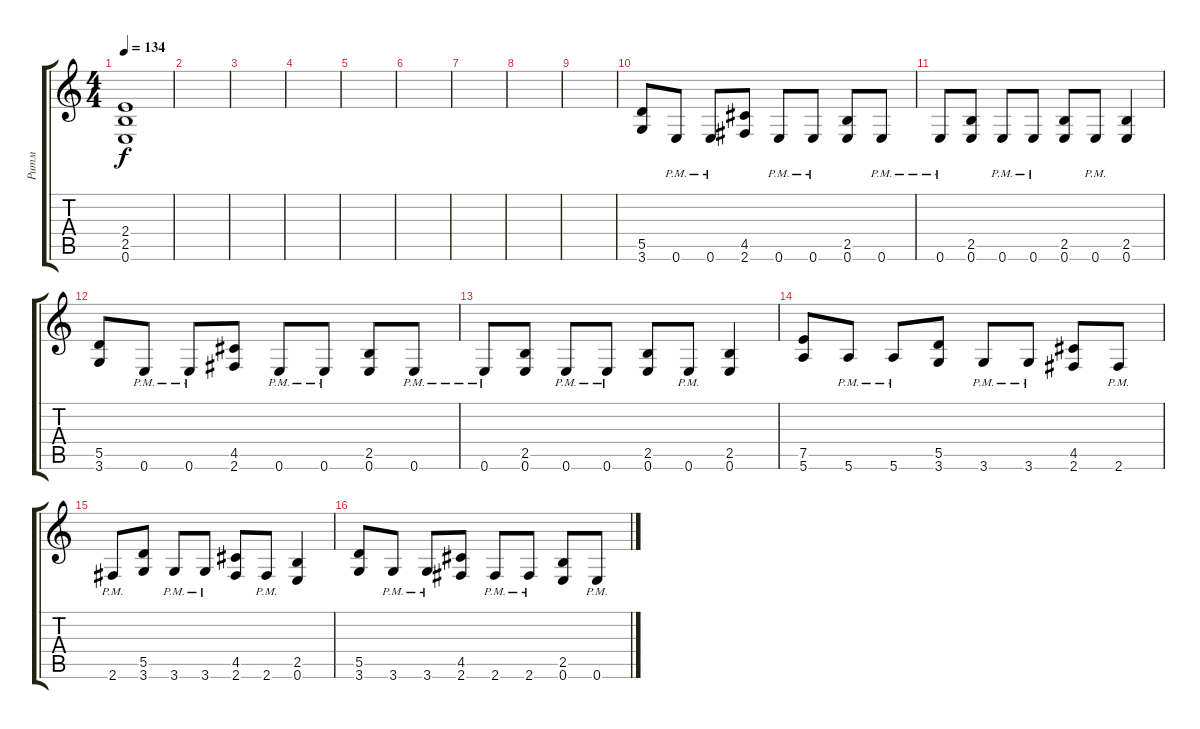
\track ("Ритм" "Ритм") {instrument distortionguitar}
\staff {score tabs}
\tuning (E4 B3 G3 D3 A2 E2) {hide}
\ts (4 4)
\tempo 134
\clef g2
\ks c
(2.4{t} 2.5{t} 0.6{t}).1{dy f} |
|
|
|
|
|
|
|
|
(5.5 3.6).8 0.6{pm}.8 0.6{pm}.8 (4.5 2.6).8 0.6{pm}.8 0.6{pm}.8 (2.5 0.6).8 0.6{pm}.8 |
0.6{pm}.8 (2.5 0.6).8 0.6{pm}.8 0.6{pm}.8 (2.5 0.6).8 0.6{pm}.8 (2.5 0.6).4 |
(5.5 3.6).8 0.6{pm}.8 0.6{pm}.8 (4.5 2.6).8 0.6{pm}.8 0.6{pm}.8 (2.5 0.6).8 0.6{pm}.8 |
0.6{pm}.8 (2.5 0.6).8 0.6{pm}.8 0.6{pm}.8 (2.5 0.6).8 0.6{pm}.8 (2.5 0.6).4 |
(7.5 5.6).8 5.6{pm}.8 5.6{pm}.8 (5.5 3.6).8 3.6{pm}.8 3.6{pm}.8 (4.5 2.6).8 2.6{pm}.8 |
2.6{pm}.8 (5.5 3.6).8 3.6{pm}.8 3.6{pm}.8 (4.5 2.6).8 2.6{pm}.8 (2.5 0.6).4 |
(5.5 3.6).8 3.6{pm}.8 3.6{pm}.8 (4.5 2.6).8 2.6{pm}.8 2.6{pm}.8 (2.5 0.6).8 0.6{pm}.8
